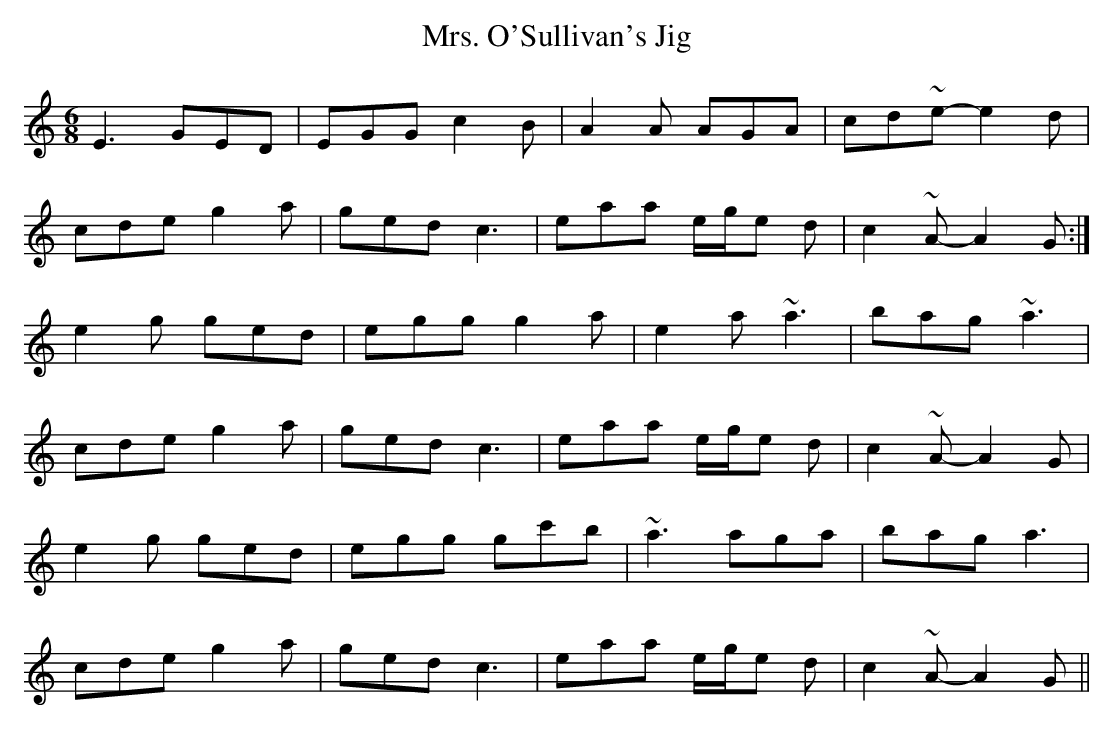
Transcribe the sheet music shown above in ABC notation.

X:1
T:Mrs. O'Sullivan's Jig
M:6/8
L:1/8
K:C
E3 GED|EGG c2B|A2A AGA|cd~e- e2d|
!cde g2a|ged c3|eaa e/2g/2e d|c2~A- A2G:|
!e2g ged|egg g2a|e2a ~a3|bag ~a3|
!cde g2a|ged c3|eaa e/2g/2e d|c2~A- A2G|
!e2g ged|egg gc'b|~a3 aga|bag a3|
!cde g2a|ged c3|eaa e/2g/2e d|c2~A- A2G||
